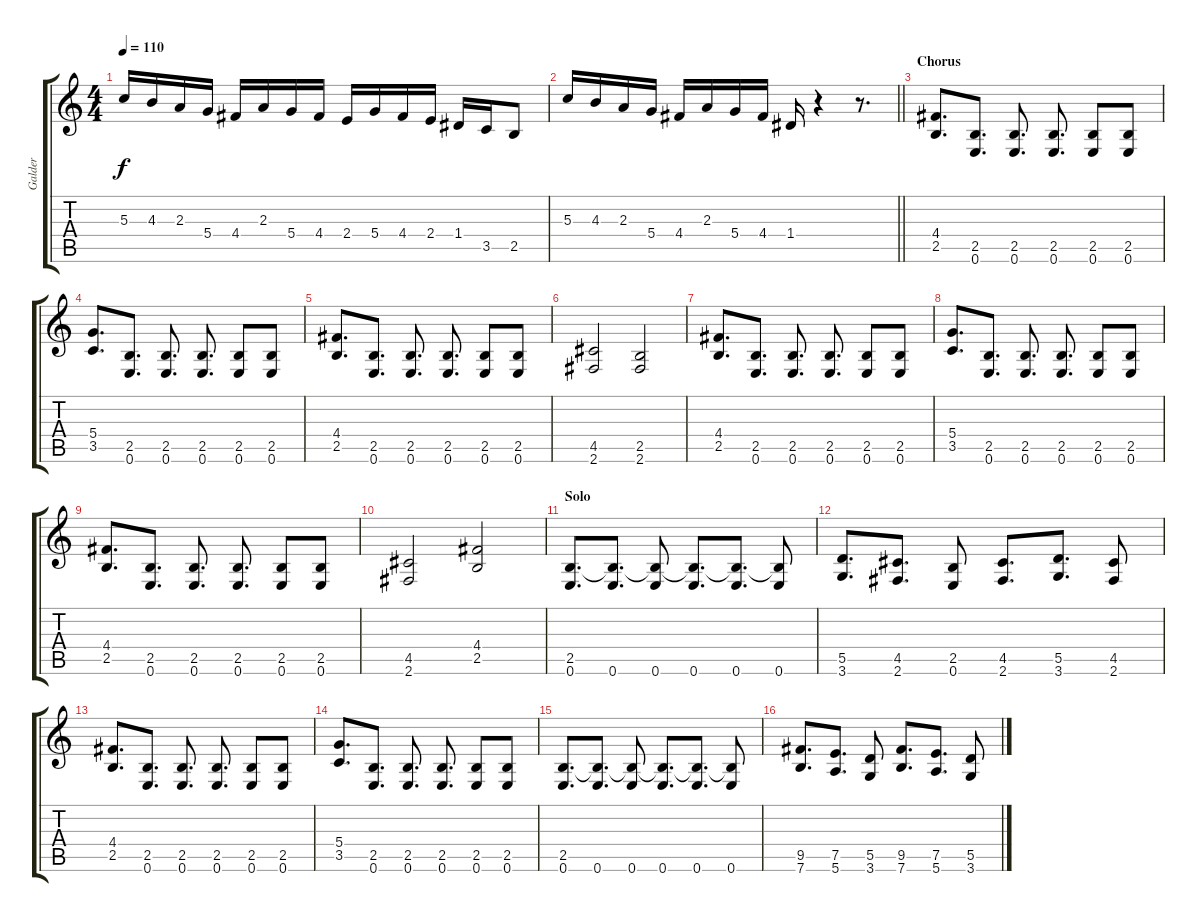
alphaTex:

\track ("Galder" "Galder") {instrument distortionguitar}
\staff {score tabs}
\tuning (E4 B3 G3 D3 A2 E2) {hide}
\ts (4 4)
\tempo 110
\clef g2
\ks c
5.3.16{dy f} 4.3.16 2.3.16 5.4.16 4.4.16 2.3.16 5.4.16 4.4.16 2.4.16 5.4.16 4.4.16 2.4.16 1.4.16 3.5.16 2.5.8 |
\barLineRight lightlight
5.3.16 4.3.16 2.3.16 5.4.16 4.4.16 2.3.16 5.4.16 4.4.16 1.4.16 r.4 r.8{d} |
\section ("" "Chorus")
(4.4 2.5).8{d} (2.5 0.6).8{d} (2.5 0.6).8{d} (2.5 0.6).8{d} (2.5 0.6).8 (2.5 0.6).8 |
(5.4 3.5).8{d} (2.5 0.6).8{d} (2.5 0.6).8{d} (2.5 0.6).8{d} (2.5 0.6).8 (2.5 0.6).8 |
(4.4 2.5).8{d} (2.5 0.6).8{d} (2.5 0.6).8{d} (2.5 0.6).8{d} (2.5 0.6).8 (2.5 0.6).8 |
(4.5 2.6).2 (2.5 2.6).2 |
(4.4 2.5).8{d} (2.5 0.6).8{d} (2.5 0.6).8{d} (2.5 0.6).8{d} (2.5 0.6).8 (2.5 0.6).8 |
(5.4 3.5).8{d} (2.5 0.6).8{d} (2.5 0.6).8{d} (2.5 0.6).8{d} (2.5 0.6).8 (2.5 0.6).8 |
(4.4 2.5).8{d} (2.5 0.6).8{d} (2.5 0.6).8{d} (2.5 0.6).8{d} (2.5 0.6).8 (2.5 0.6).8 |
(4.5 2.6).2 (4.4 2.5).2 |
\section ("" "Solo")
(2.5 0.6).8{d} (2.5{t} 0.6).8{d} (2.5{t} 0.6).8 (2.5{t} 0.6).8{d} (2.5{t} 0.6).8{d} (2.5{t} 0.6).8 |
(5.5 3.6).8{d} (4.5 2.6).8{d} (2.5 0.6).8 (4.5 2.6).8{d} (5.5 3.6).8{d} (4.5 2.6).8 |
(4.4 2.5).8{d} (2.5 0.6).8{d} (2.5 0.6).8{d} (2.5 0.6).8{d} (2.5 0.6).8 (2.5 0.6).8 |
(5.4 3.5).8{d} (2.5 0.6).8{d} (2.5 0.6).8{d} (2.5 0.6).8{d} (2.5 0.6).8 (2.5 0.6).8 |
(2.5 0.6).8{d} (2.5{t} 0.6).8{d} (2.5{t} 0.6).8 (2.5{t} 0.6).8{d} (2.5{t} 0.6).8{d} (2.5{t} 0.6).8 |
(9.5 7.6).8{d} (7.5 5.6).8{d} (5.5 3.6).8 (9.5 7.6).8{d} (7.5 5.6).8{d} (5.5 3.6).8
